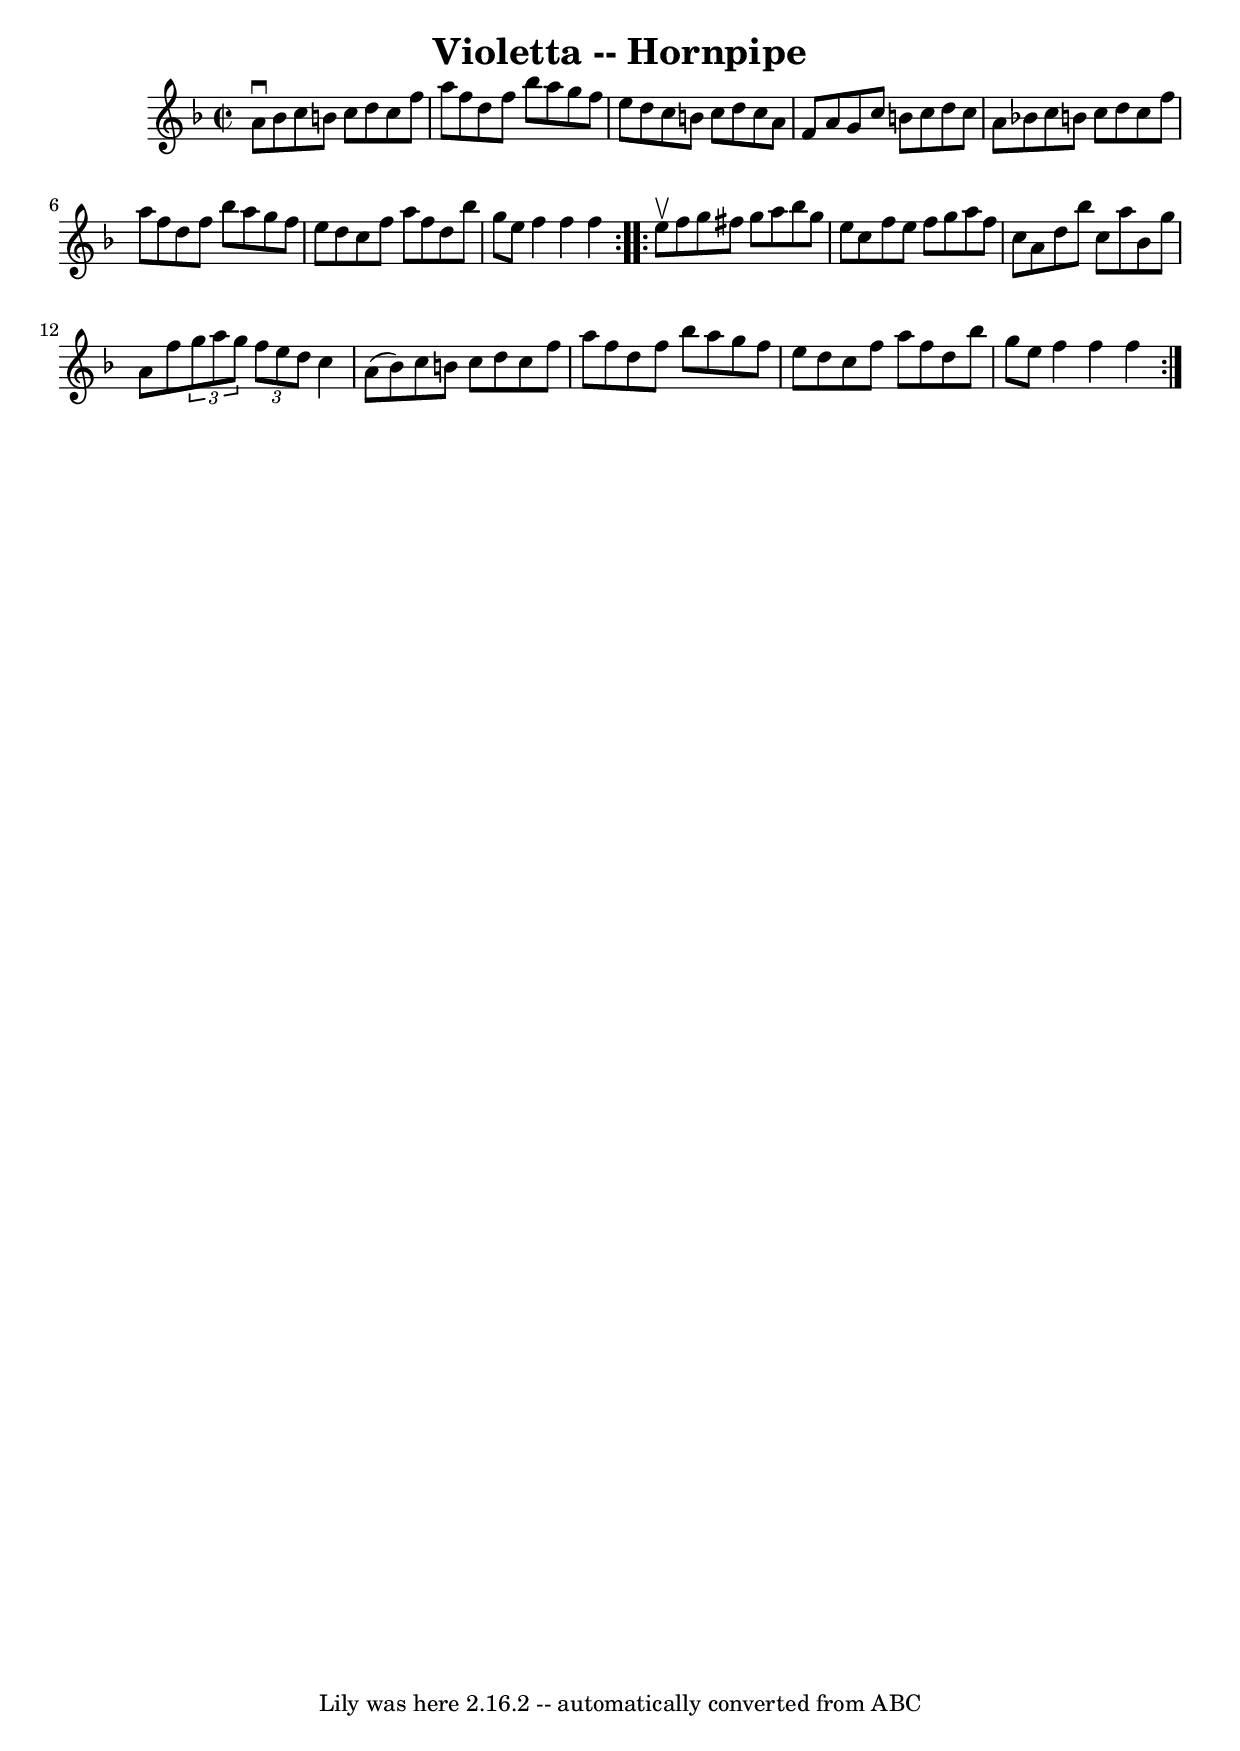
\version "2.16.2"
\include "Mammoth.ily"
\header {
  %% book = "Cole's 1000 Fiddle Tunes"
  crossRefNumber = "1"
  footnotes = ""
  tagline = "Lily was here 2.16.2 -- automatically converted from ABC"
  title = "Violetta -- Hornpipe"

}
voicedefault =  {



  \repeat volta 2 {

    \override Staff.TimeSignature #'style = #'C
    \time 2/2 
    \key f \major a'8^\downbow bes'8  |
    c''8 b'8    
    c''8 d''8 c''8 f''8 a''8 f''8  |
    d''8 f''8 bes''8 
    a''8 g''8 f''8 e''8 d''8  |
    c''8 b'8 c''8 d''8 
    c''8 a'8 f'8 a'8  |
    g'8 c''8 b'8 c''8 d''8    
    c''8 a'8 bes'!8  |
    c''8 b'8 c''8 d''8 c''8 f''8 
    a''8 f''8  |
    d''8 f''8 bes''8 a''8 g''8 f''8    
    e''8 d''8  |
    c''8 f''8 a''8 f''8 d''8 bes''8 g''8 
    e''8  |
    f''4 f''4 f''4  
  }     
  \repeat volta 2 {
    e''8 
    ^\upbow f''8  |
    g''8 fis''8 g''8 a''8 bes''8 g''8    
    e''8 c''8  |
    f''8 e''8 f''8 g''8 a''8 f''8 c''8   
    a'8  |
    d''8 bes''8 c''8 a''8 bes'8 g''8 a'8 f''8 
    |
    \times 2/3 { g''8 a''8 g''8  
	       }   \times 2/3 { f''8 e''8  
				d''8  
			      } c''4 a'8 (bes'8) |
    c''8 b'8 c''8 d''8  
    c''8 f''8 a''8 f''8  |
    d''8 f''8 bes''8 a''8    
    g''8 f''8 e''8 d''8  |
    c''8 f''8 a''8 f''8 d''8   
    bes''8 g''8 e''8  |
    f''4 f''4 f''4  
  }   

}

\score{
  <<

    \context Staff="default"
    {
      \voicedefault 
      
    }

  >>
  \layout {
    
  }
  \midi {
  }

}
